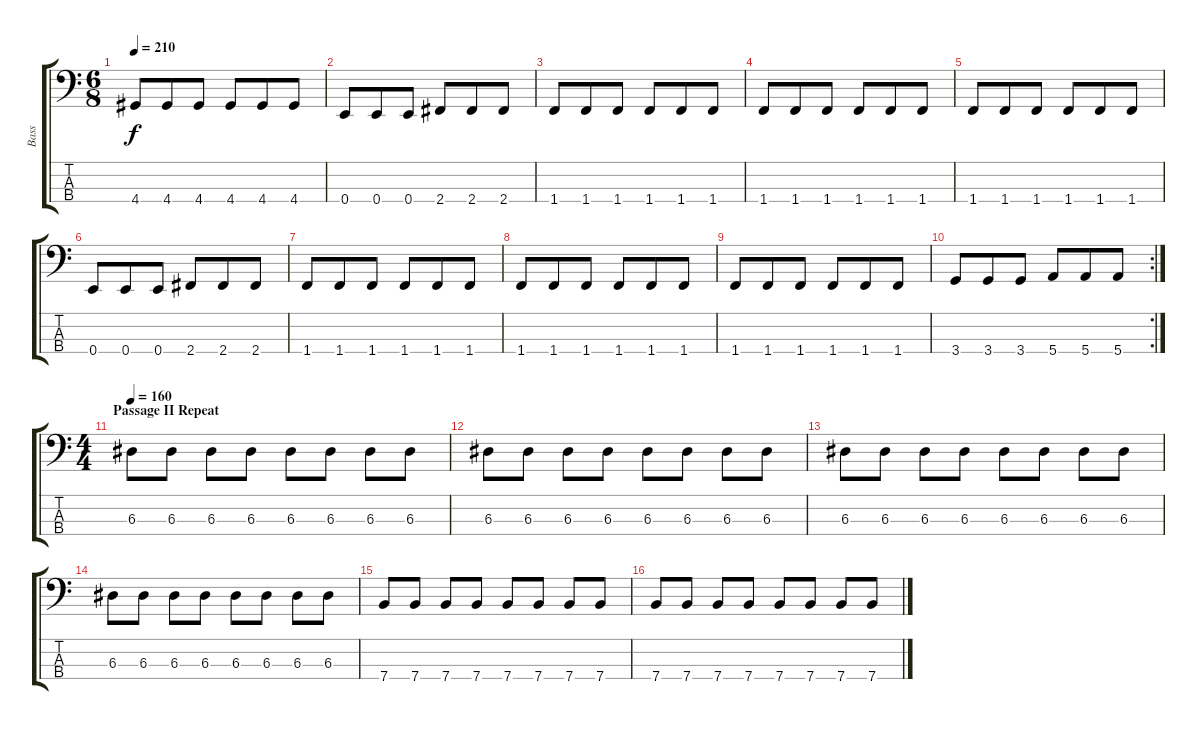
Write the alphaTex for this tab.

\track ("Bass" "Bass") {instrument electricbasspick}
\staff {score tabs}
\tuning (G2 D2 A1 E1) {hide}
\ts (6 8)
\tempo 210
\clef f4
\ks c
4.4.8{dy f} 4.4.8 4.4.8 4.4.8 4.4.8 4.4.8 |
0.4.8 0.4.8 0.4.8 2.4.8 2.4.8 2.4.8 |
1.4.8 1.4.8 1.4.8 1.4.8 1.4.8 1.4.8 |
1.4.8 1.4.8 1.4.8 1.4.8 1.4.8 1.4.8 |
1.4.8 1.4.8 1.4.8 1.4.8 1.4.8 1.4.8 |
0.4.8 0.4.8 0.4.8 2.4.8 2.4.8 2.4.8 |
1.4.8 1.4.8 1.4.8 1.4.8 1.4.8 1.4.8 |
1.4.8 1.4.8 1.4.8 1.4.8 1.4.8 1.4.8 |
1.4.8 1.4.8 1.4.8 1.4.8 1.4.8 1.4.8 |
\rc 2
3.4.8 3.4.8 3.4.8 5.4.8 5.4.8 5.4.8 |
\ts (4 4)
\section ("" "Passage II Repeat")
\tempo 160
6.3.8 6.3.8 6.3.8 6.3.8 6.3.8 6.3.8 6.3.8 6.3.8 |
6.3.8 6.3.8 6.3.8 6.3.8 6.3.8 6.3.8 6.3.8 6.3.8 |
6.3.8 6.3.8 6.3.8 6.3.8 6.3.8 6.3.8 6.3.8 6.3.8 |
6.3.8 6.3.8 6.3.8 6.3.8 6.3.8 6.3.8 6.3.8 6.3.8 |
7.4.8 7.4.8 7.4.8 7.4.8 7.4.8 7.4.8 7.4.8 7.4.8 |
7.4.8 7.4.8 7.4.8 7.4.8 7.4.8 7.4.8 7.4.8 7.4.8
